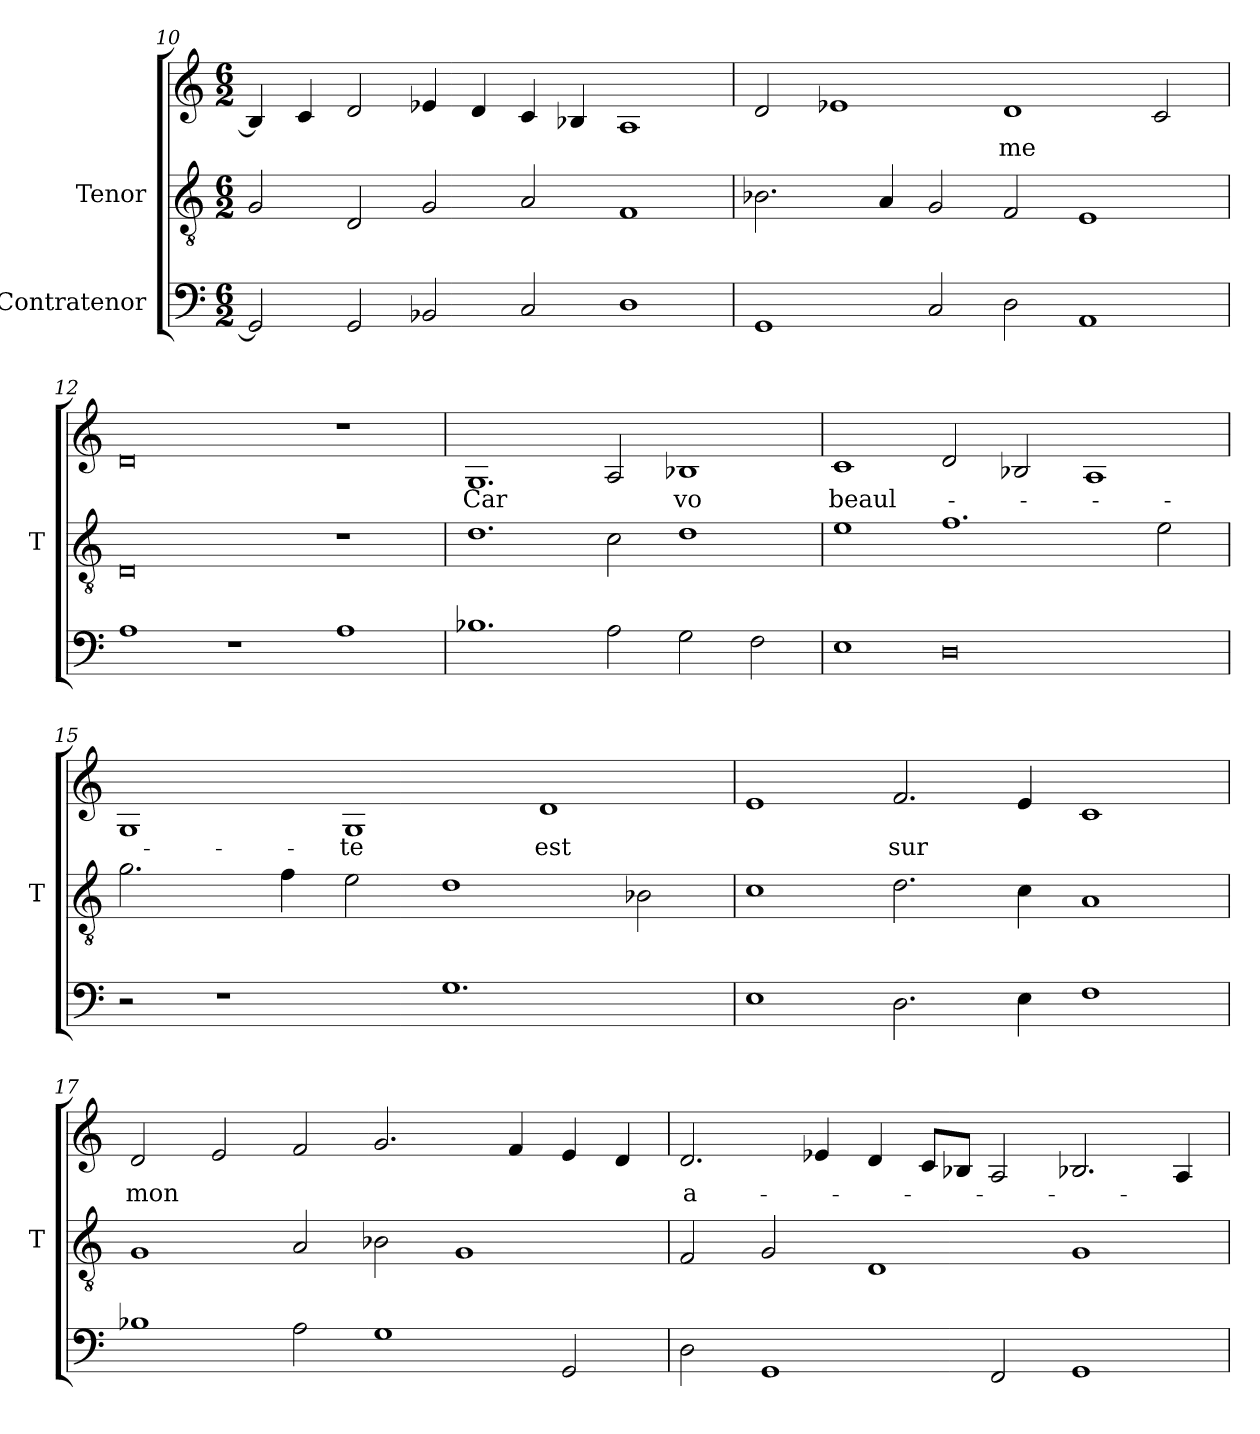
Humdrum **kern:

**kern	**kern	**kern	**text
*part3	*part2	*part1	*part1
*staff3	*staff2	*staff1	*staff1
*I"Contratenor	*I"Tenor	*	*
*	*I'T	*	*
*clefF4	*clefGv2	*clefG2	*
*M6/2	*M6/2	*M6/2	*
=10	=10	=10	=10
2GG]	2G	4B-]	.
.	.	4c	.
2GG	2D	2d	.
2BB-X	2G	4e-X	.
.	.	4d	.
2C	2A	4c	.
.	.	4B-X	.
1D	1F	1A	.
=11	=11	=11	=11
1GG	2.B-X	2d	.
.	.	1e-X	.
.	4A	.	.
2C	2G	.	.
2D	2F	1d	-me
1AA	1E	.	.
.	.	2c	.
=12	=12	=12	=12
1A	0D	0d	.
1r	.	.	.
1A	1r	1r	.
=13	=13	=13	=13
1.B-X	1.d	1.G	-Car
2A	2c	2A	.
2G	1d	1B-X	-vo
2F	.	.	.
=14	=14	=14	=14
1E	1e	1c	beaul-
0D	1.f	2d	.
.	.	2B-X	.
.	.	1A	.
.	2e	.	.
=15	=15	=15	=15
2r	2.g	1G	.
1r	.	.	.
.	4f	.	.
.	2e	1G	-te
1.G	1d	.	.
.	.	1d	-est
.	2B-X	.	.
=16	=16	=16	=16
1E	1c	1e	.
2.D	2.d	2.f	-sur
4E	4c	4e	.
1F	1A	1c	.
=17	=17	=17	=17
1B-X	1G	2d	-mon
.	.	2e	.
2A	2A	2f	.
1G	2B-X	2.g	.
.	1G	.	.
.	.	4f	.
2GG	.	4e	.
.	.	4d	.
=18	=18	=18	=18
2D	2F	2.d	a-
1GG	2G	.	.
.	.	4e-X	.
.	1D	4d	.
.	.	8c/L	.
.	.	8B-X/J	.
2FF	.	2A	.
1GG	1G	2.B-X	.
.	.	4A	.
=	=	=	=
*-	*-	*-	*-
